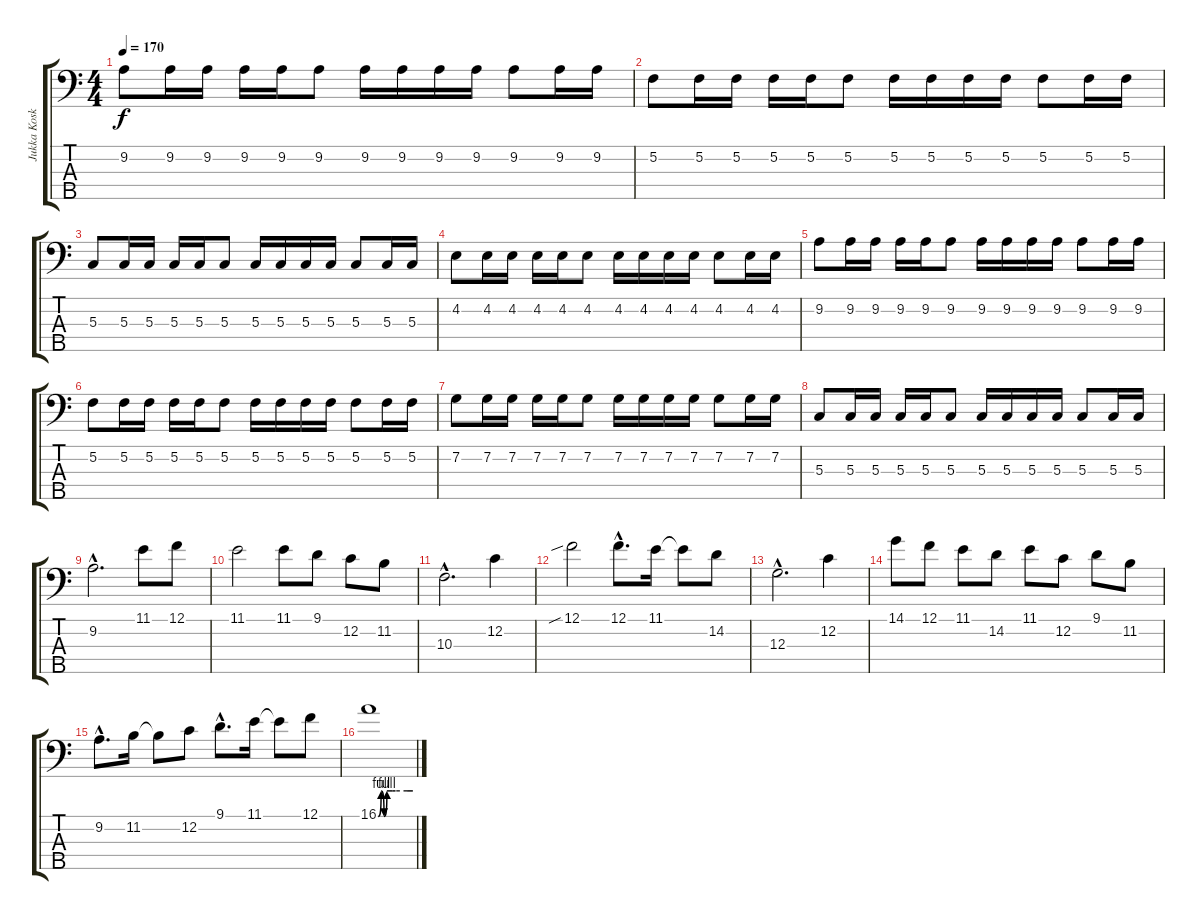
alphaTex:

\track ("Jukka Koskinen" "Jukka Kosk") {instrument electricbasspick}
\staff {score tabs}
\tuning (F2 C2 G1 D1 A0) {hide}
\ts (4 4)
\tempo 170
\clef f4
\ks c
9.2.8{dy f} 9.2.16 9.2.16 9.2.16 9.2.16 9.2.8 9.2.16 9.2.16 9.2.16 9.2.16 9.2.8 9.2.16 9.2.16 |
5.2.8 5.2.16 5.2.16 5.2.16 5.2.16 5.2.8 5.2.16 5.2.16 5.2.16 5.2.16 5.2.8 5.2.16 5.2.16 |
5.3.8 5.3.16 5.3.16 5.3.16 5.3.16 5.3.8 5.3.16 5.3.16 5.3.16 5.3.16 5.3.8 5.3.16 5.3.16 |
4.2.8 4.2.16 4.2.16 4.2.16 4.2.16 4.2.8 4.2.16 4.2.16 4.2.16 4.2.16 4.2.8 4.2.16 4.2.16 |
9.2.8 9.2.16 9.2.16 9.2.16 9.2.16 9.2.8 9.2.16 9.2.16 9.2.16 9.2.16 9.2.8 9.2.16 9.2.16 |
5.2.8 5.2.16 5.2.16 5.2.16 5.2.16 5.2.8 5.2.16 5.2.16 5.2.16 5.2.16 5.2.8 5.2.16 5.2.16 |
7.2.8 7.2.16 7.2.16 7.2.16 7.2.16 7.2.8 7.2.16 7.2.16 7.2.16 7.2.16 7.2.8 7.2.16 7.2.16 |
5.3.8 5.3.16 5.3.16 5.3.16 5.3.16 5.3.8 5.3.16 5.3.16 5.3.16 5.3.16 5.3.8 5.3.16 5.3.16 |
9.2{hac}.2{d} 11.1.8 12.1.8 |
11.1.2 11.1.8 9.1.8 12.2.8 11.2.8 |
10.3{hac}.2{d} 12.2.4 |
12.1{sib}.2 12.1{hac}.8{d} 11.1.16 11.1{t}.8 14.2.8 |
12.3{hac}.2{d} 12.2.4 |
14.1.8 12.1.8 11.1.8 14.2.8 11.1.8 12.2.8 9.1.8 11.2.8 |
9.2{hac}.8{d} 11.2.16 11.2{t}.8 12.2.8 9.1{hac}.8{d} 11.1.16 11.1{t}.8 12.1.8 |
16.1{be (custom 0 0 5 4 10 0 15 4 25 4 30 4 50 4 60 4)}.1
